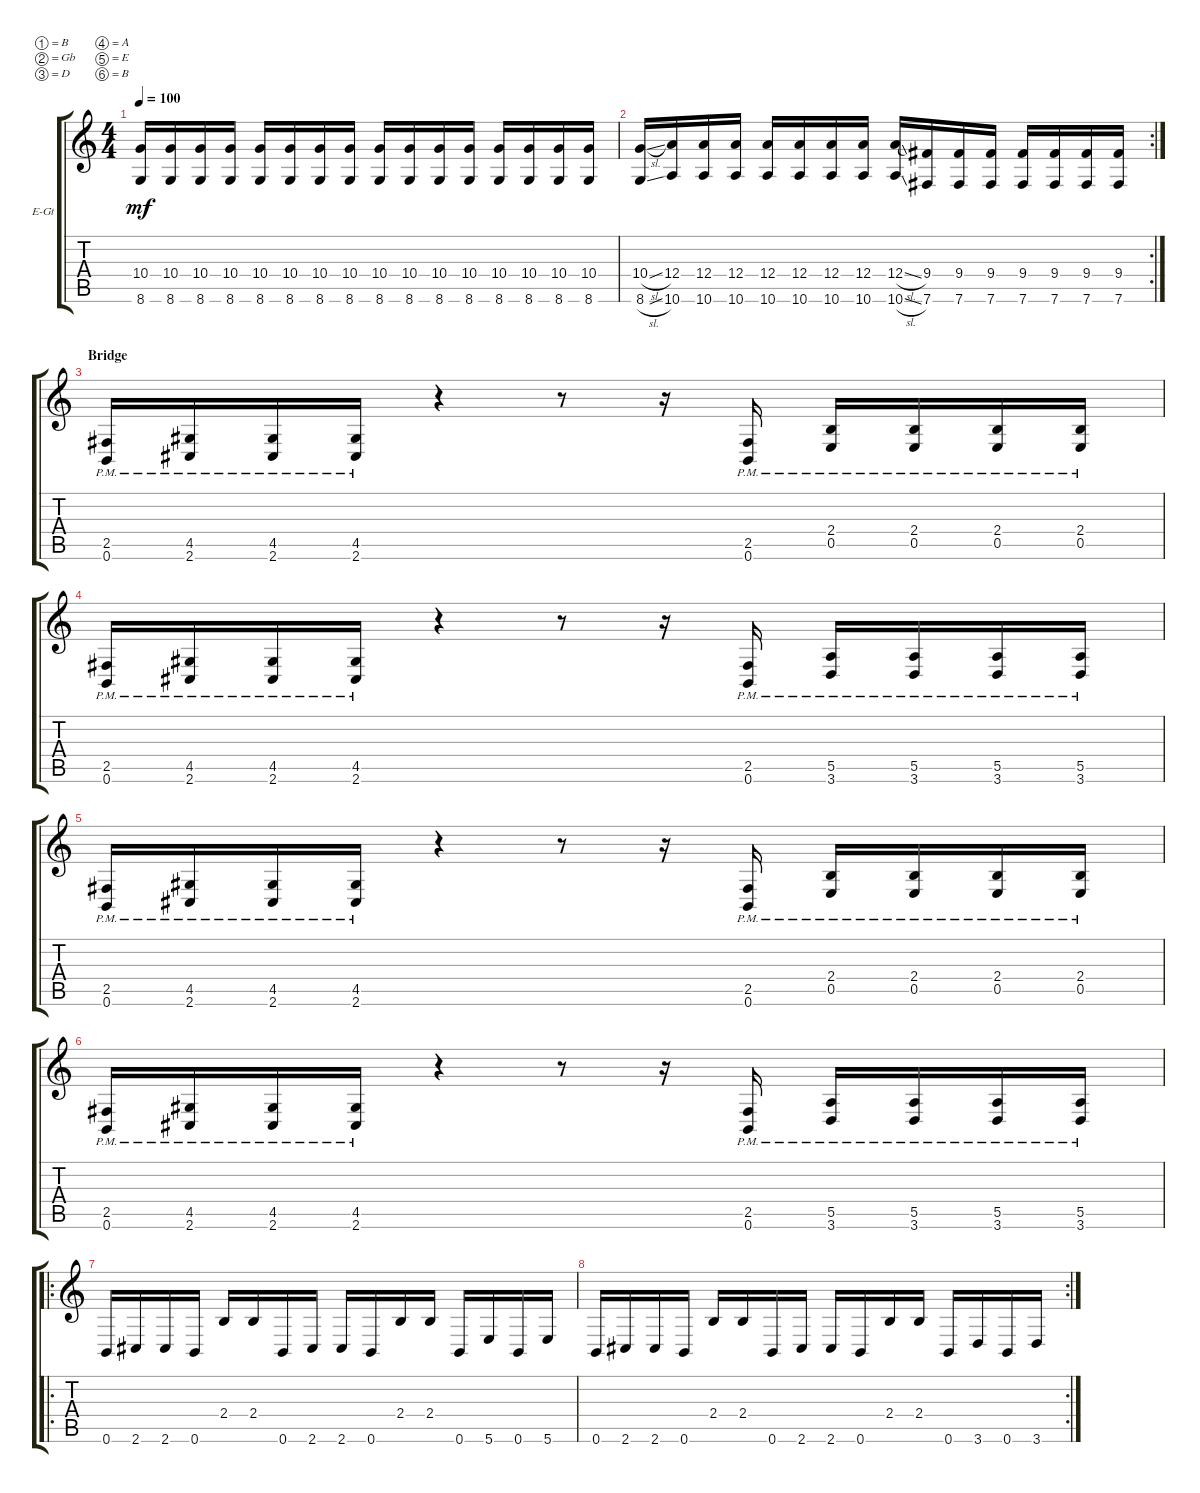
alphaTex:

\bracketExtendMode groupsimilarinstruments
\firstSystemTrackNameOrientation horizontal
\otherSystemsTrackNameOrientation horizontal
\track ("Electric Guitar 1" "E-Gt") {instrument distortionguitar}
\staff {score tabs}
\tuning (B3 Gb3 D3 A2 E2 B1)
\ts (4 4)
\tempo 100
\clef g2
\ks c
(8.6 10.4).16{dy mf} (8.6 10.4).16 (8.6 10.4).16 (8.6 10.4).16 (8.6 10.4).16 (8.6 10.4).16 (8.6 10.4).16 (8.6 10.4).16 (8.6 10.4).16 (8.6 10.4).16 (8.6 10.4).16 (8.6 10.4).16 (8.6 10.4).16 (8.6 10.4).16 (8.6 10.4).16 (8.6 10.4).16 |
\rc 2
(8.6{sl} 10.4{sl}).16 (10.6 12.4).16 (10.6 12.4).16 (10.6 12.4).16 (10.6 12.4).16 (10.6 12.4).16 (10.6 12.4).16 (10.6 12.4).16 (10.6{sl} 12.4{sl}).16 (7.6 9.4).16 (9.4 7.6).16 (9.4 7.6).16 (9.4 7.6).16 (9.4 7.6).16 (9.4 7.6).16 (9.4 7.6).16 |
\section ("" "Bridge")
(0.6{pm} 2.5{pm}).16 (2.6{pm} 4.5{pm}).16 (2.6{pm} 4.5{pm}).16 (2.6{pm} 4.5{pm}).16 r.4 r.8 r.16 (0.6{pm} 2.5{pm}).16 (0.5{pm} 2.4).16 (0.5{pm} 2.4).16 (0.5{pm} 2.4).16 (0.5{pm} 2.4).16 |
(0.6{pm} 2.5{pm}).16 (2.6{pm} 4.5{pm}).16 (2.6{pm} 4.5{pm}).16 (2.6{pm} 4.5{pm}).16 r.4 r.8 r.16 (0.6{pm} 2.5{pm}).16 (3.6{pm} 5.5{pm}).16 (3.6{pm} 5.5{pm}).16 (3.6{pm} 5.5{pm}).16 (3.6{pm} 5.5{pm}).16 |
(0.6{pm} 2.5{pm}).16 (2.6{pm} 4.5{pm}).16 (2.6{pm} 4.5{pm}).16 (2.6{pm} 4.5{pm}).16 r.4 r.8 r.16 (0.6{pm} 2.5{pm}).16 (0.5{pm} 2.4).16 (0.5{pm} 2.4).16 (0.5{pm} 2.4).16 (0.5{pm} 2.4).16 |
(0.6{pm} 2.5{pm}).16 (2.6{pm} 4.5{pm}).16 (2.6{pm} 4.5{pm}).16 (2.6{pm} 4.5{pm}).16 r.4 r.8 r.16 (0.6{pm} 2.5{pm}).16 (3.6{pm} 5.5{pm}).16 (3.6{pm} 5.5{pm}).16 (3.6{pm} 5.5{pm}).16 (3.6{pm} 5.5{pm}).16 |
\ro
0.6.16 2.6.16 2.6.16 0.6.16 2.4.16 2.4.16 0.6.16 2.6.16 2.6.16 0.6.16 2.4.16 2.4.16 0.6.16 5.6.16 0.6.16 5.6.16 |
\rc 2
0.6.16 2.6.16 2.6.16 0.6.16 2.4.16 2.4.16 0.6.16 2.6.16 2.6.16 0.6.16 2.4.16 2.4.16 0.6.16 3.6.16 0.6.16 3.6.16
